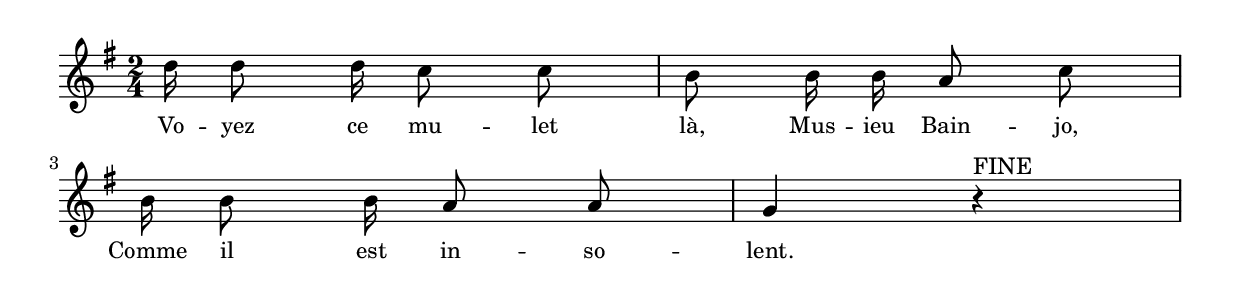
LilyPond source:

% 136-p1.ly - Score sheet for "Musieu Bainjo"
% Copyright (C) 2007  Marcus Brinkmann <marcus@gnu.org>
%
% This score sheet is free software; you can redistribute it and/or
% modify it under the terms of the Creative Commons Legal Code
% Attribution-ShareALike as published by Creative Commons; either
% version 2.0 of the License, or (at your option) any later version.
%
% This score sheet is distributed in the hope that it will be useful,
% but WITHOUT ANY WARRANTY; without even the implied warranty of
% MERCHANTABILITY or FITNESS FOR A PARTICULAR PURPOSE.  See the
% Creative Commons Legal Code Attribution-ShareALike for more details.
%
% You should have received a copy of the Creative Commons Legal Code
% Attribution-ShareALike along with this score sheet; if not, write to
% Creative Commons, 543 Howard Street, 5th Floor,
% San Francisco, CA 94105-3013  United States

\version "2.10.0"

%\header
%{
%  title = "Musieu Bainjo"
%  composer = "trad."
%}

melody =
<<
     \context Voice
    {
	\set Staff.midiInstrument = "acoustic grand"
	\override Staff.VerticalAxisGroup #'minimum-Y-extent = #'(0 . 0)
	
	\autoBeamOff

	\time 2/4
	\clef violin
	\key g \major
	{
	    d''16 d''8 d''16 c''8 c'' | b'8 b'16 b' a'8 c'' |
	    \break
	    b'16 b'8 b'16 a'8 a' | g'4 r4^\markup { FINE } |
	}
    }
    \lyricsto "" \new Lyrics
    {
        \override LyricText #'font-size = #0
        \override StanzaNumber #'font-size = #-1

	Vo -- yez ce mu -- let là,
	Mus -- ieu Bain -- jo,
	Comme il est in -- so -- lent.
    }
    
>>


\score
{
  \new Staff { \melody }

  \layout { indent = 0.0 }
}

\score
{
  \new Staff { \unfoldRepeats \melody }

  
  \midi {
    \context {
      \Score
      tempoWholesPerMinute = #(ly:make-moment 80 4)
      }
    }


}
